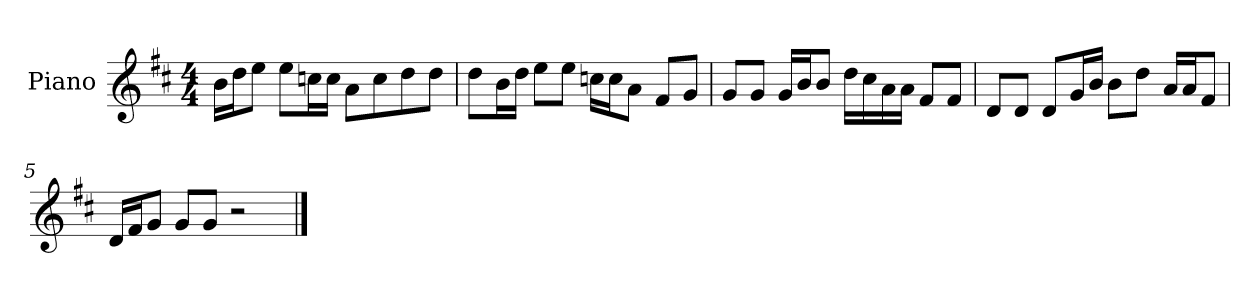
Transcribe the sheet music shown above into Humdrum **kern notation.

**kern
*part1
*staff1
*I"Piano
*I'P-no
*clefG2
*k[f#c#]
*M4/4
*MM90
=1
16b\LL
16dd\J
8ee\J
8ee\L
16ccn\L
16cc\JJ
8a\L
8cc\
8dd\
8dd\J
=2
8dd\L
16b\L
16dd\JJ
8ee\L
8ee\J
16ccn\LL
16cc\J
8a\J
8f#/L
8g/J
=3
8g/L
8g/J
16g/LL
16b/J
8b/J
16dd\LL
16cc#\
16a\
16a\JJ
8f#/L
8f#/J
!!LO:LB:g=z
=4
8d/L
8d/J
8d/L
16g/L
16b/JJ
8b\L
8dd\J
16a/LL
16a/J
8f#/J
=5
16d/LL
16f#/J
8g/J
8g/L
8g/J
2r
==
*-
